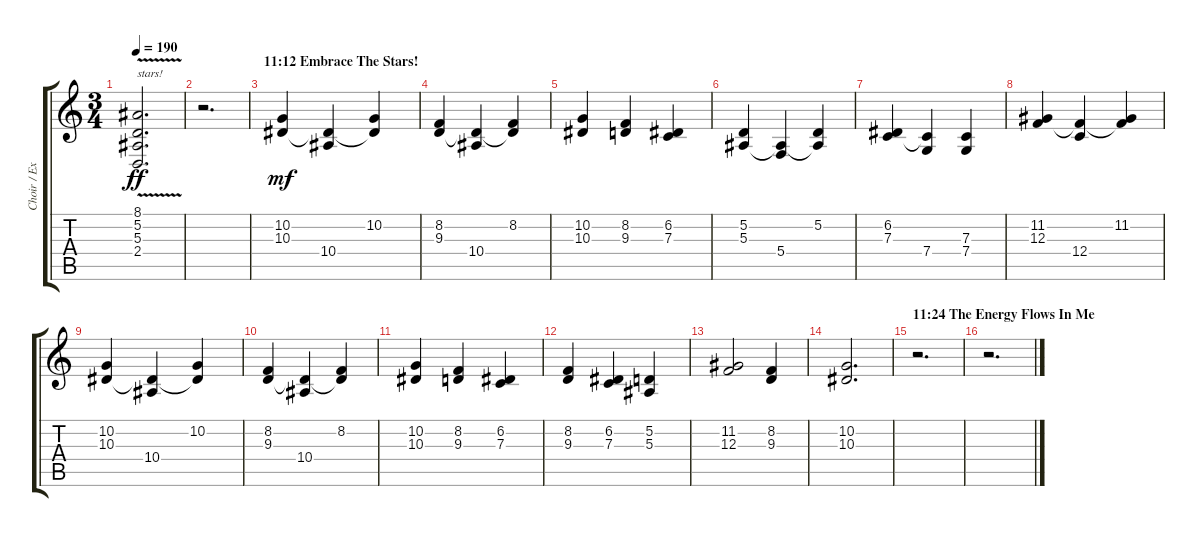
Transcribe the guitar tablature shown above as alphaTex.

\track ("Choir / Extra Clean Jari" "Choir / Ex") {instrument synthvoice}
\staff {score tabs}
\tuning (D4 A3 F3 C3 G2 C2) {hide}
\ts (3 4)
\tempo 190
\clef g2
\ks c
(8.1{v} 5.2{v} 5.3{v} 2.4{v}).2{d txt "stars!" dy ff} |
r.2{d} |
\section ("" "11:12 Embrace The Stars!")
(10.2 10.3).4{dy mf} (10.3{t} 10.4).4 (10.2 10.3{t}).4 |
(8.2 9.3).4 (9.3{t} 10.4).4 (8.2 9.3{t}).4 |
(10.2 10.3).4 (8.2 9.3).4 (6.2 7.3).4 |
(5.2 5.3).4 (5.3{t} 5.4).4 (5.2 5.3{t}).4 |
(6.2 7.3).4 (7.3{t} 7.4).4 (7.3 7.4).4 |
(11.2 12.3).4 (12.3{t} 12.4).4 (11.2 12.3{t}).4 |
(10.2 10.3).4 (10.3{t} 10.4).4 (10.2 10.3{t}).4 |
(8.2 9.3).4 (9.3{t} 10.4).4 (8.2 9.3{t}).4 |
(10.2 10.3).4 (8.2 9.3).4 (6.2 7.3).4 |
(8.2 9.3).4 (6.2 7.3).4 (5.2 5.3).4 |
(11.2 12.3).2 (8.2 9.3).4 |
(10.2 10.3).2{d} |
\section ("" "11:24 The Energy Flows In Me")
r.2{d} |
r.2{d}
